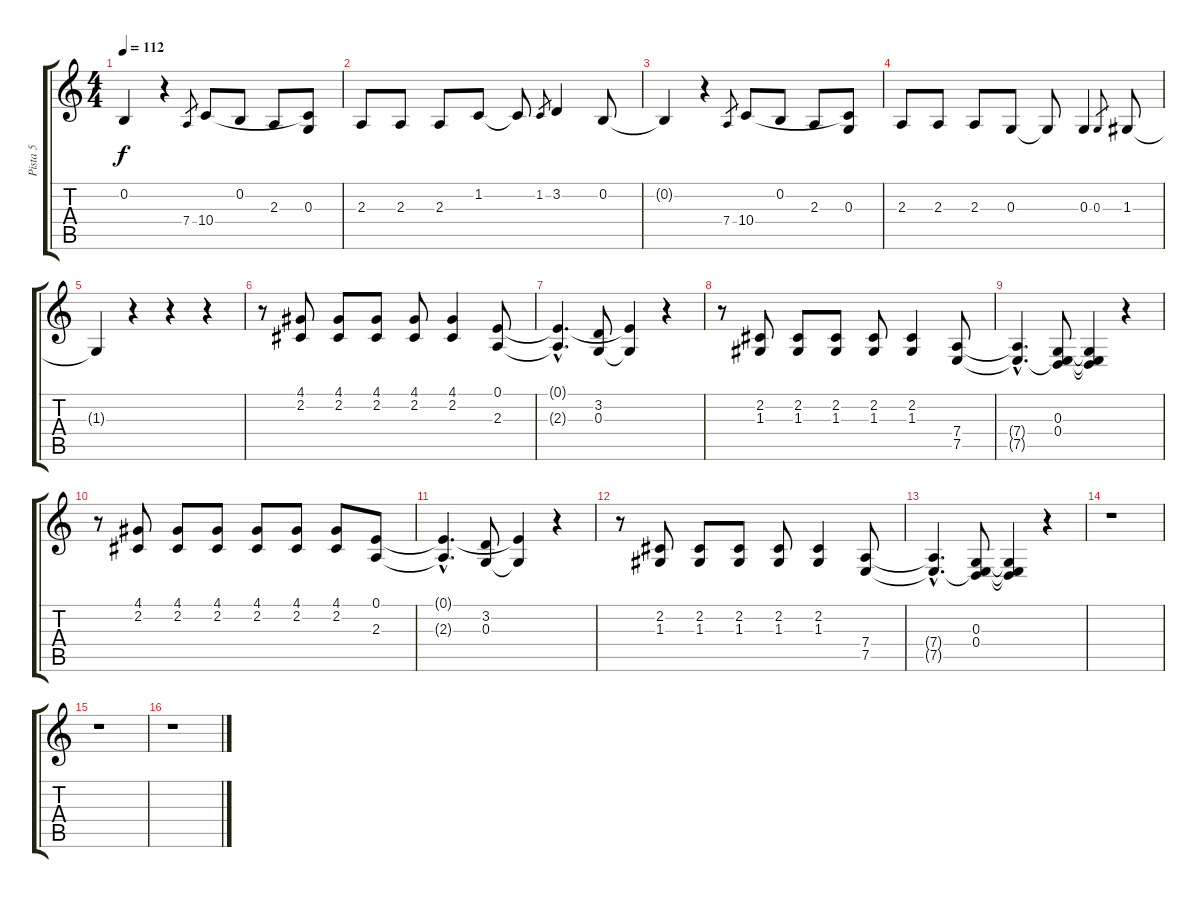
\track ("Pista 5" "Pista 5") {instrument accordion}
\staff {score tabs}
\tuning (E4 B3 G3 D3 A2 E2) {hide}
\ts (4 4)
\tempo 112
\clef g2
\ks c
0.2{t}.4{dy f} r.4 7.4.8{gr} 10.4.8 0.2.8 2.3.8 (0.3 10.4{t}).8 |
2.3.8 2.3.8 2.3.8 1.2.8 1.2{t}.8 1.2.8{gr} 3.2.4 0.2.8 |
0.2{t}.4 r.4 7.4.8{gr} 10.4.8 0.2.8 2.3.8 (0.3 10.4{t}).8 |
2.3.8 2.3.8 2.3.8 0.3.8 0.3{t}.8 0.3.4 0.3.8{gr} 1.3.8 |
1.3{t}.4 r.4 r.4 r.4 |
r.8 (4.1 2.2).8{instrument synthbass2} (4.1 2.2).8 (4.1 2.2).8 (4.1 2.2).8 (4.1 2.2).4 (0.1 2.3).8 |
(0.1{hac t} 2.3{hac t}).4{d} (3.2 0.3).8 (0.1{t} 0.3{t}).4 r.4 |
r.8 (2.2 1.3).8 (2.2 1.3).8 (2.2 1.3).8 (2.2 1.3).8 (2.2 1.3).4 (7.4 7.5).8 |
(7.4{hac t} 7.5{hac t}).4{d} (0.3 0.4 7.5{t}).8 (0.3{t} 0.4{t} 7.5{t}).4 r.4 |
r.8 (4.1 2.2).8 (4.1 2.2).8 (4.1 2.2).8 (4.1 2.2).8 (4.1 2.2).8 (4.1 2.2).8 (0.1 2.3).8 |
(0.1{hac t} 2.3{hac t}).4{d} (3.2 0.3).8 (0.1{t} 0.3{t}).4 r.4 |
r.8 (2.2 1.3).8 (2.2 1.3).8 (2.2 1.3).8 (2.2 1.3).8 (2.2 1.3).4 (7.4 7.5).8 |
(7.4{hac t} 7.5{hac t}).4{d} (0.3 0.4 7.5{t}).8 (0.3{t} 0.4{t} 7.5{t}).4 r.4 |
r.1 |
r.1 |
r.1
